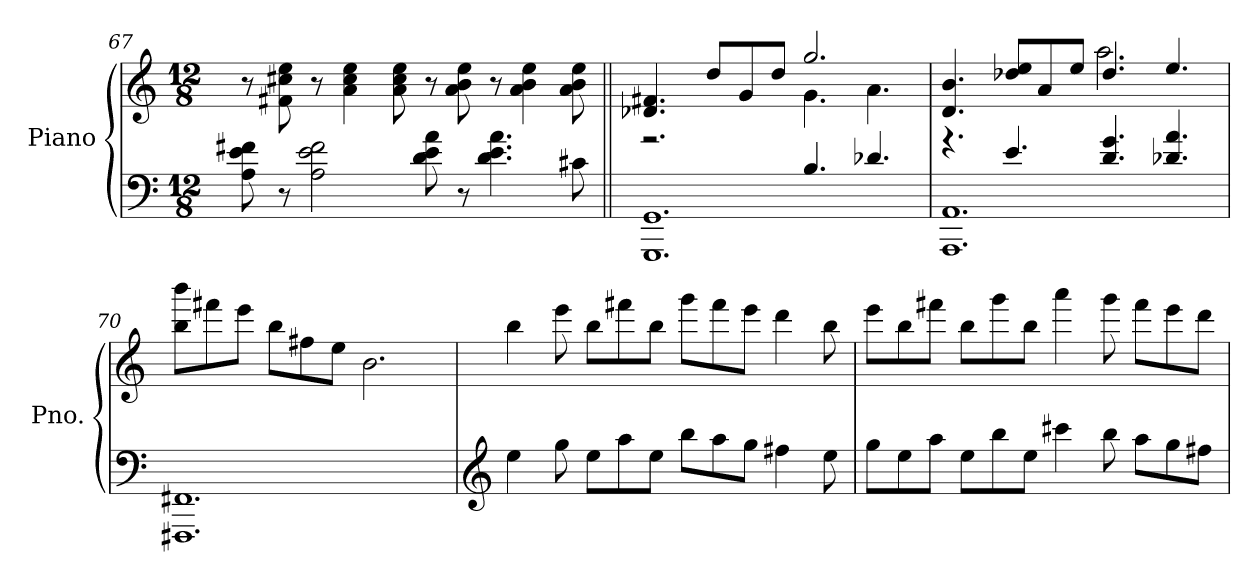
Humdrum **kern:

**kern	**kern
*part1	*part1
*staff2	*staff1
*I"Piano	*
*I'Pno.	*
*clefF4	*clefG2
*k[]	*k[]
*M12/8	*M12/8
=67	=67
8A\ 8e\ 8f#X\	8r
8r	8f#X\ 8cc#X\ 8ee\
2A\ 2e\ 2f#\	8r
.	4a\ 4cc#\ 4ee\
.	8a\ 8cc#\ 8ee\
8d\ 8e\ 8a\	8r
8r	8a\ 8b\ 8ee\
4.d\ 4.e\ 4.a\	8r
.	4a\ 4b\ 4ee\
8c#X\	8a\ 8b\ 8ee\
!!LO:LB:g=z
=68||	=68||
*^	*^
1.GGG 1.GG	2.rg	4.d-X/ 4.f#X/	2.ryy
.	.	8dd/L	.
.	.	8g/	.
.	.	8dd/J	.
.	4.B/	4.g\	2.gg/
.	4.d-X/	4.a\	.
=69	=69	=69	=69
1.AAA 1.AA	4.rg	4.d/ 4.b/	2.ryy
.	4.e/	8dd-X/ 8ee/L	.
.	.	8a/	.
.	.	8ee/J	.
.	4.d/ 4.g/	4.dd-/	2.aa\
.	4.d-X/ 4.a/	4.ee/	.
*v	*v	*	*
*	*v	*v
=70	=70
1.FFF#X 1.FF#X	8bb\ 8bbb\L
.	8fff#X\
.	8eee\J
.	8bb\L
.	8ff#X\
.	8ee\J
.	2.b\
=71	=71
*clefG2	*
4ee\	4bb\
8gg\	8eee\
8ee\L	8bb\L
8aa\	8fff#X\
8ee\J	8bb\J
8bb\L	8ggg\L
8aa\	8fff#\
8gg\J	8eee\J
4ff#X\	4ddd\
8ee\	8bb\
!!LO:LB:g=z
=72	=72
8gg\L	8eee\L
8ee\	8bb\
8aa\J	8fff#X\J
8ee\L	8bb\L
8bb\	8ggg\
8ee\J	8bb\J
4ccc#X\	4aaa\
8bb\	8ggg\
8aa\L	8fff#\L
8gg\	8eee\
8ff#X\J	8ddd\J
=	=
*-	*-
